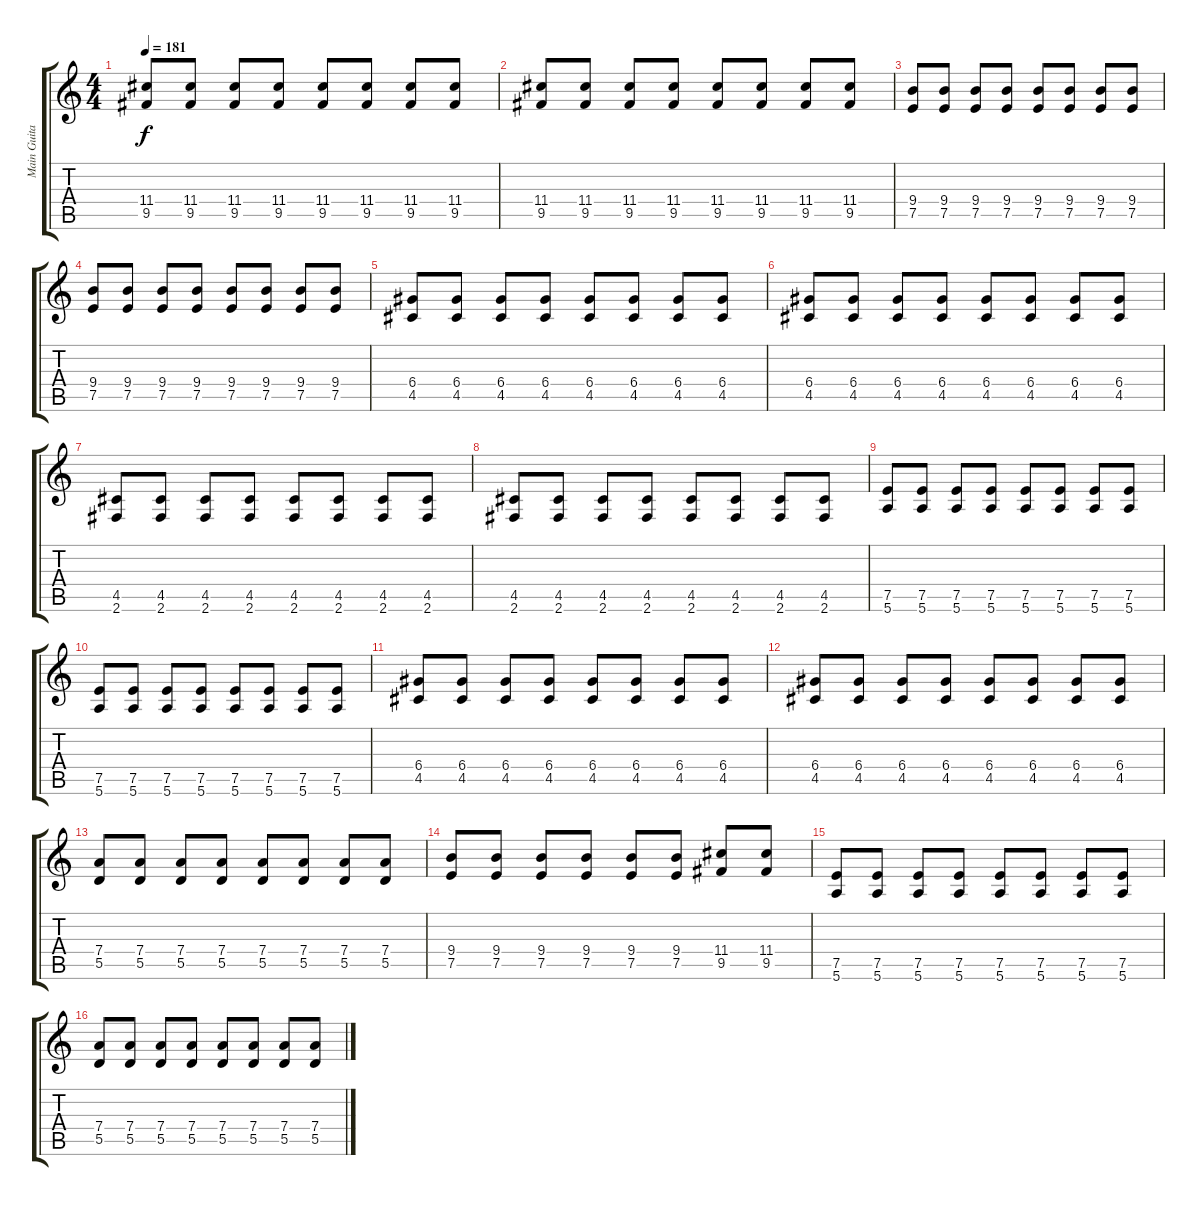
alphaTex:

\track ("Main Guitar" "Main Guita") {instrument distortionguitar}
\staff {score tabs}
\tuning (E4 B3 G3 D3 A2 E2) {hide}
\ts (4 4)
\tempo 181
\clef g2
\ks c
(11.4 9.5).8{dy f} (11.4 9.5).8 (11.4 9.5).8 (11.4 9.5).8 (11.4 9.5).8 (11.4 9.5).8 (11.4 9.5).8 (11.4 9.5).8 |
(11.4 9.5).8 (11.4 9.5).8 (11.4 9.5).8 (11.4 9.5).8 (11.4 9.5).8 (11.4 9.5).8 (11.4 9.5).8 (11.4 9.5).8 |
(9.4 7.5).8 (9.4 7.5).8 (9.4 7.5).8 (9.4 7.5).8 (9.4 7.5).8 (9.4 7.5).8 (9.4 7.5).8 (9.4 7.5).8 |
(9.4 7.5).8 (9.4 7.5).8 (9.4 7.5).8 (9.4 7.5).8 (9.4 7.5).8 (9.4 7.5).8 (9.4 7.5).8 (9.4 7.5).8 |
(6.4 4.5).8 (6.4 4.5).8 (6.4 4.5).8 (6.4 4.5).8 (6.4 4.5).8 (6.4 4.5).8 (6.4 4.5).8 (6.4 4.5).8 |
(6.4 4.5).8 (6.4 4.5).8 (6.4 4.5).8 (6.4 4.5).8 (6.4 4.5).8 (6.4 4.5).8 (6.4 4.5).8 (6.4 4.5).8 |
(4.5 2.6).8 (4.5 2.6).8 (4.5 2.6).8 (4.5 2.6).8 (4.5 2.6).8 (4.5 2.6).8 (4.5 2.6).8 (4.5 2.6).8 |
(4.5 2.6).8 (4.5 2.6).8 (4.5 2.6).8 (4.5 2.6).8 (4.5 2.6).8 (4.5 2.6).8 (4.5 2.6).8 (4.5 2.6).8 |
(7.5 5.6).8 (7.5 5.6).8 (7.5 5.6).8 (7.5 5.6).8 (7.5 5.6).8 (7.5 5.6).8 (7.5 5.6).8 (7.5 5.6).8 |
(7.5 5.6).8 (7.5 5.6).8 (7.5 5.6).8 (7.5 5.6).8 (7.5 5.6).8 (7.5 5.6).8 (7.5 5.6).8 (7.5 5.6).8 |
(6.4 4.5).8 (6.4 4.5).8 (6.4 4.5).8 (6.4 4.5).8 (6.4 4.5).8 (6.4 4.5).8 (6.4 4.5).8 (6.4 4.5).8 |
(6.4 4.5).8 (6.4 4.5).8 (6.4 4.5).8 (6.4 4.5).8 (6.4 4.5).8 (6.4 4.5).8 (6.4 4.5).8 (6.4 4.5).8 |
(7.4 5.5).8 (7.4 5.5).8 (7.4 5.5).8 (7.4 5.5).8 (7.4 5.5).8 (7.4 5.5).8 (7.4 5.5).8 (7.4 5.5).8 |
(9.4 7.5).8 (9.4 7.5).8 (9.4 7.5).8 (9.4 7.5).8 (9.4 7.5).8 (9.4 7.5).8 (11.4 9.5).8 (11.4 9.5).8 |
(7.5 5.6).8 (7.5 5.6).8 (7.5 5.6).8 (7.5 5.6).8 (7.5 5.6).8 (7.5 5.6).8 (7.5 5.6).8 (7.5 5.6).8 |
(7.4 5.5).8 (7.4 5.5).8 (7.4 5.5).8 (7.4 5.5).8 (7.4 5.5).8 (7.4 5.5).8 (7.4 5.5).8 (7.4 5.5).8
